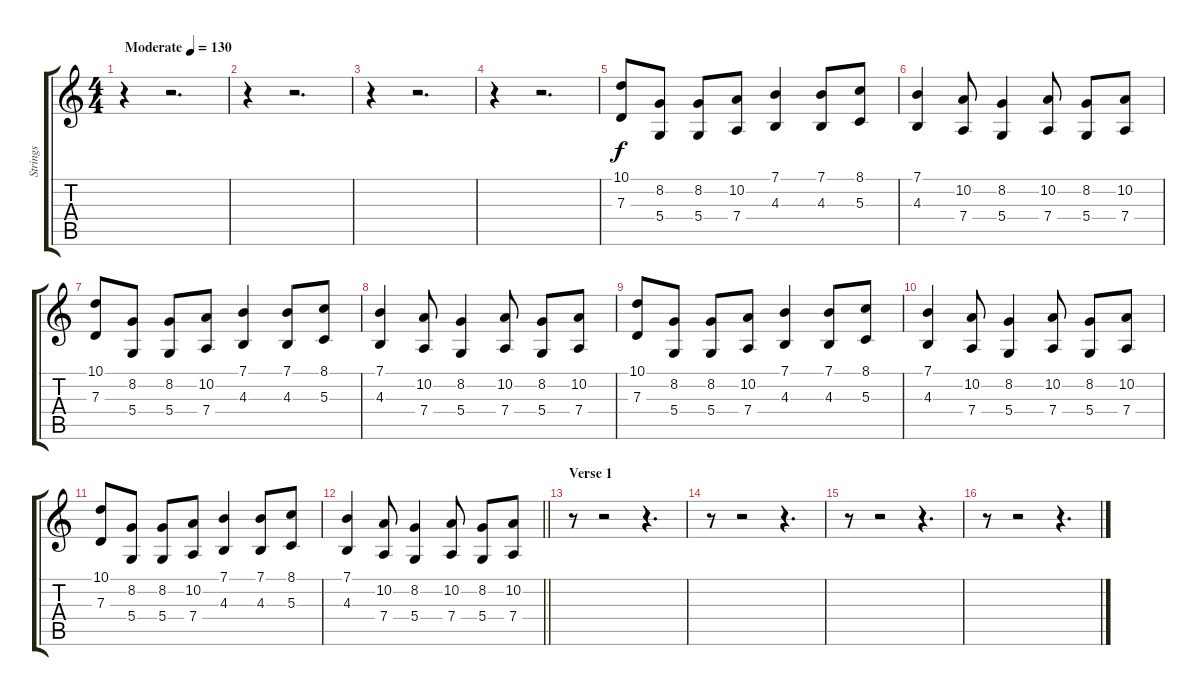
\track ("Strings" "Strings") {instrument stringensemble1}
\staff {score tabs}
\tuning (E4 B3 G3 D3 A2 E2) {hide}
\ts (4 4)
\tempo (130 "Moderate")
\clef g2
\ks c
r.4{dy f instrument stringensemble1} r.2{d} |
r.4 r.2{d} |
r.4 r.2{d} |
r.4 r.2{d} |
(10.1 7.3).8 (8.2 5.4).8 (8.2 5.4).8 (10.2 7.4).8 (7.1 4.3).4 (7.1 4.3).8 (8.1 5.3).8 |
(7.1 4.3).4 (10.2 7.4).8 (8.2 5.4).4 (10.2 7.4).8 (8.2 5.4).8 (10.2 7.4).8 |
(10.1 7.3).8 (8.2 5.4).8 (8.2 5.4).8 (10.2 7.4).8 (7.1 4.3).4 (7.1 4.3).8 (8.1 5.3).8 |
(7.1 4.3).4 (10.2 7.4).8 (8.2 5.4).4 (10.2 7.4).8 (8.2 5.4).8 (10.2 7.4).8 |
(10.1 7.3).8 (8.2 5.4).8 (8.2 5.4).8 (10.2 7.4).8 (7.1 4.3).4 (7.1 4.3).8 (8.1 5.3).8 |
(7.1 4.3).4 (10.2 7.4).8 (8.2 5.4).4 (10.2 7.4).8 (8.2 5.4).8 (10.2 7.4).8 |
(10.1 7.3).8 (8.2 5.4).8 (8.2 5.4).8 (10.2 7.4).8 (7.1 4.3).4 (7.1 4.3).8 (8.1 5.3).8 |
\barLineRight lightlight
(7.1 4.3).4 (10.2 7.4).8 (8.2 5.4).4 (10.2 7.4).8 (8.2 5.4).8 (10.2 7.4).8 |
\section ("" "Verse 1")
r.8 r.2 r.4{d} |
r.8 r.2 r.4{d} |
r.8 r.2 r.4{d} |
r.8 r.2 r.4{d}
